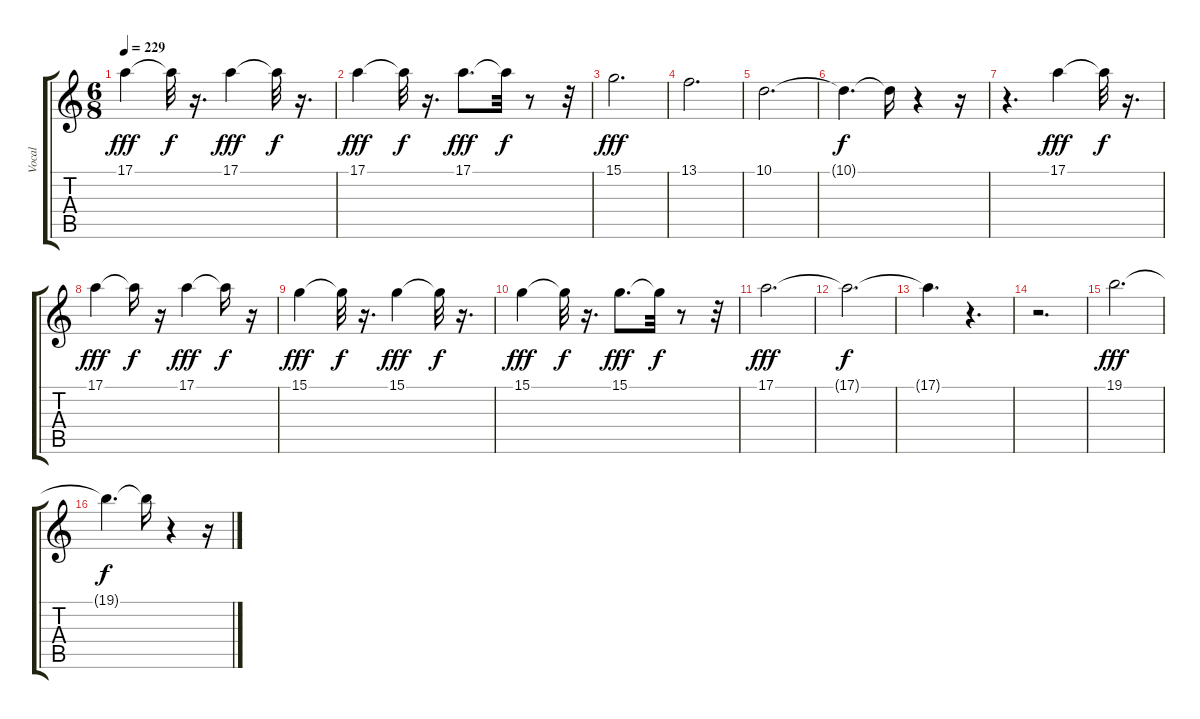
\track ("Vocal" "Vocal") {instrument fx5brightness}
\staff {score tabs}
\tuning (E4 B3 G3 D3 A2 E2) {hide}
\ts (6 8)
\tempo 229
\clef g2
\ks c
17.1.4{dy fff} 17.1{t}.32{dy f} r.16{d} 17.1.4{dy fff} 17.1{t}.32{dy f} r.16{d} |
17.1.4{dy fff} 17.1{t}.32{dy f} r.16{d} 17.1.8{d dy fff} 17.1{t}.32{dy f} r.8 r.32 |
15.1.2{d dy fff} |
13.1.2{d} |
10.1.2{d} |
10.1{t}.4{d dy f} 10.1{t}.16 r.4 r.16 |
r.4{d} 17.1.4{dy fff} 17.1{t}.32{dy f} r.16{d} |
17.1.4{dy fff} 17.1{t}.16{dy f} r.16 17.1.4{dy fff} 17.1{t}.16{dy f} r.16 |
15.1.4{dy fff} 15.1{t}.32{dy f} r.16{d} 15.1.4{dy fff} 15.1{t}.32{dy f} r.16{d} |
15.1.4{dy fff} 15.1{t}.32{dy f} r.16{d} 15.1.8{d dy fff} 15.1{t}.32{dy f} r.8 r.32 |
17.1.2{d dy fff} |
17.1{t}.2{d dy f} |
17.1{t}.4{d} r.4{d} |
r.2{d} |
19.1.2{d dy fff} |
19.1{t}.4{d dy f} 19.1{t}.16 r.4 r.16
